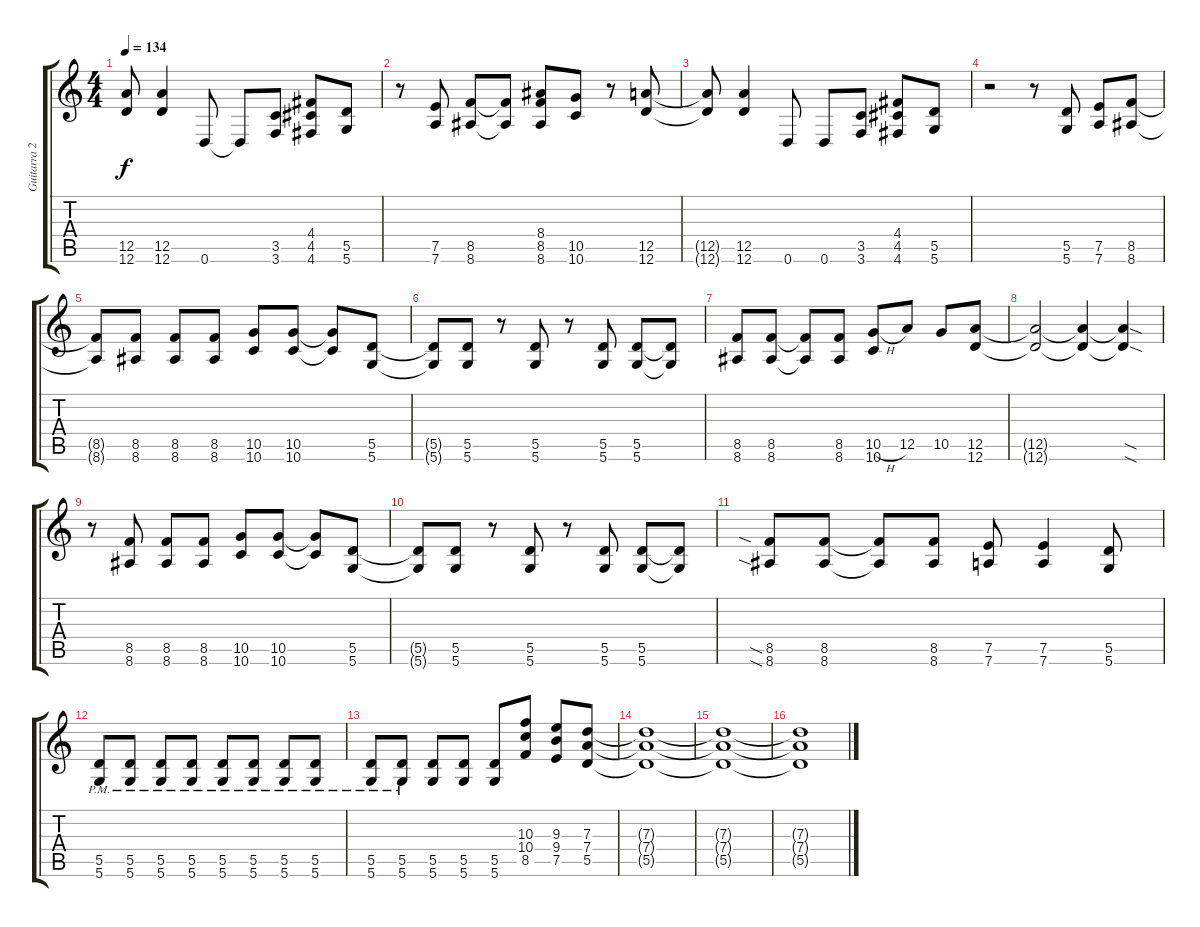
\track ("Guitarra 2 [Brad Whitford]" "Guitarra 2") {instrument distortionguitar}
\staff {score tabs}
\tuning (E4 B3 G3 D3 A2 D2) {hide}
\ts (4 4)
\tempo 134
\clef g2
\ks c
(12.5{t} 12.6{t}).8{dy f} (12.5 12.6).4 0.6.8 0.6{t}.8 (3.5 3.6).8 (4.4 4.5 4.6).8 (5.5 5.6).8 |
r.8 (7.5 7.6).8 (8.5 8.6).8 (8.5{t} 8.6{t}).8 (8.4 8.5 8.6).8 (10.5 10.6).8 r.8 (12.5 12.6).8 |
(12.5{t} 12.6{t}).8 (12.5 12.6).4 0.6.8 0.6.8 (3.5 3.6).8 (4.4 4.5 4.6).8 (5.5 5.6).8 |
r.2 r.8 (5.5 5.6).8 (7.5 7.6).8 (8.5 8.6).8 |
(8.5{t} 8.6{t}).8 (8.5 8.6).8 (8.5 8.6).8 (8.5 8.6).8 (10.5 10.6).8 (10.5 10.6).8 (10.5{t} 10.6{t}).8 (5.5 5.6).8 |
(5.5{t} 5.6{t}).8 (5.5 5.6).8 r.8 (5.5 5.6).8 r.8 (5.5 5.6).8 (5.5 5.6).8 (5.5{t} 5.6{t}).8 |
(8.5 8.6).8 (8.5 8.6).8 (8.5{t} 8.6{t}).8 (8.5 8.6).8 (10.5{h} 10.6).8 12.5.8 10.5.8 (12.5 12.6).8 |
(12.5{t} 12.6{t}).2 (12.5{t} 12.6{t}).4 (12.5{sod t} 12.6{sod t}).4 |
r.8 (8.5 8.6).8 (8.5 8.6).8 (8.5 8.6).8 (10.5 10.6).8 (10.5 10.6).8 (10.5{t} 10.6{t}).8 (5.5 5.6).8 |
(5.5{t} 5.6{t}).8 (5.5 5.6).8 r.8 (5.5 5.6).8 r.8 (5.5 5.6).8 (5.5 5.6).8 (5.5{t} 5.6{t}).8 |
(8.5{sia} 8.6{sia}).8 (8.5 8.6).8 (8.5{t} 8.6{t}).8 (8.5 8.6).8 (7.5 7.6).8 (7.5 7.6).4 (5.5 5.6).8 |
(5.5{pm} 5.6{pm}).8 (5.5{pm} 5.6{pm}).8 (5.5{pm} 5.6{pm}).8 (5.5{pm} 5.6{pm}).8 (5.5{pm} 5.6{pm}).8 (5.5{pm} 5.6{pm}).8 (5.5{pm} 5.6{pm}).8 (5.5{pm} 5.6{pm}).8 |
(5.5{pm} 5.6{pm}).8 (5.5{pm} 5.6).8 (5.5 5.6).8 (5.5 5.6).8 (5.5 5.6).8 (10.3 10.4 8.5).8 (9.3 9.4 7.5).8 (7.3 7.4 5.5).8 |
(7.3{t} 7.4{t} 5.5{t}).1 |
(7.3{t} 7.4{t} 5.5{t}).1 |
(7.3{t} 7.4{t} 5.5{t}).1
